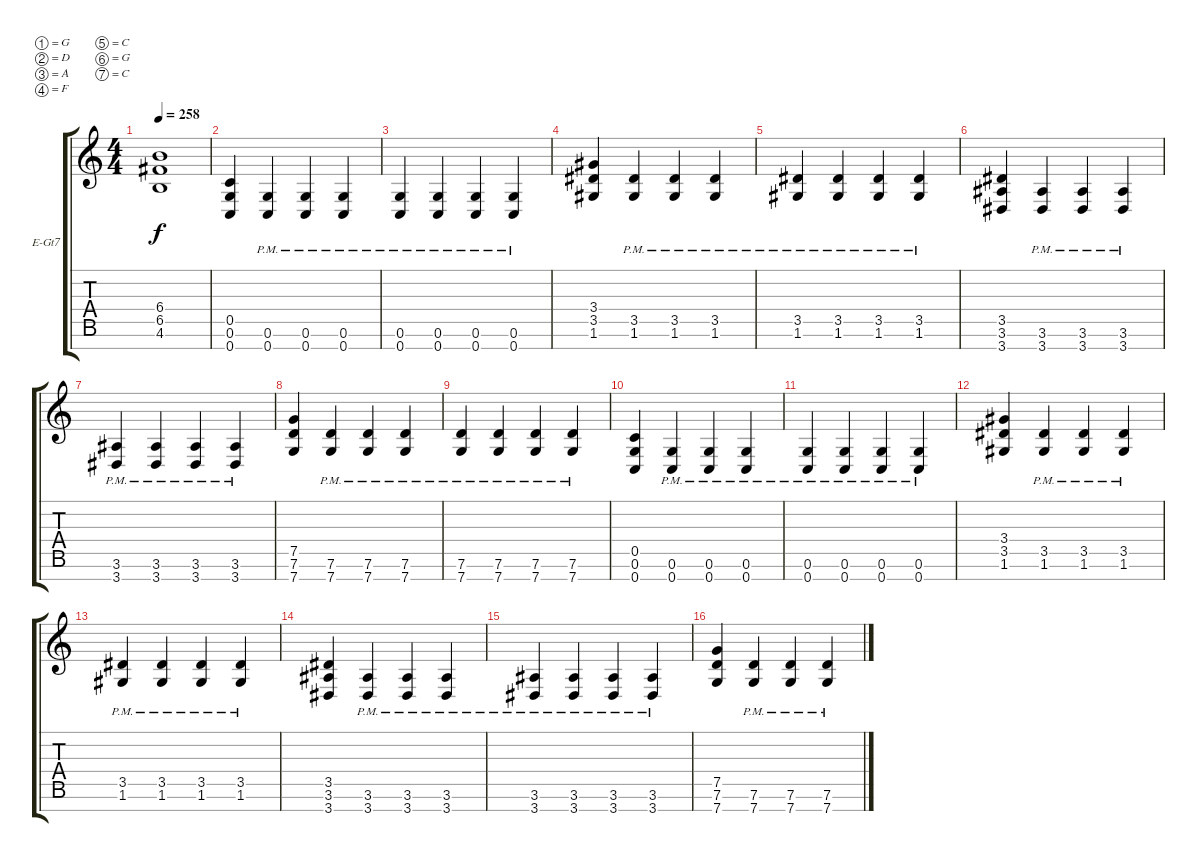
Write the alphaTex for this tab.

\defaultSystemsLayout 4
\bracketExtendMode groupsimilarinstruments
\firstSystemTrackNameOrientation horizontal
\otherSystemsTrackNameOrientation horizontal
\track ("Electric Guitar" "E-Gt7") {instrument distortionguitar}
\staff {score tabs}
\tuning (G4 D4 A3 F3 C3 G2 C2)
\ts (4 4)
\tempo 258
\clef g2
\ks c
(6.4{t} 6.5{t} 4.6{t}).1{dy f} |
(0.7 0.6 0.5).4 (0.7{pm} 0.6{pm}).4 (0.7{pm} 0.6{pm}).4 (0.7{pm} 0.6{pm}).4 |
(0.7{pm} 0.6{pm}).4 (0.7{pm} 0.6{pm}).4 (0.7{pm} 0.6{pm}).4 (0.7{pm} 0.6{pm}).4 |
(1.6 3.5 3.4).4 (3.5{pm} 1.6{pm}).4 (1.6{pm} 3.5{pm}).4 (1.6{pm} 3.5{pm}).4 |
(1.6{pm} 3.5{pm}).4 (1.6{pm} 3.5{pm}).4 (1.6{pm} 3.5{pm}).4 (1.6{pm} 3.5{pm}).4 |
(3.7 3.6 3.5).4 (3.6{pm} 3.7{pm}).4 (3.7{pm} 3.6{pm}).4 (3.7{pm} 3.6{pm}).4 |
(3.7{pm} 3.6{pm}).4 (3.7{pm} 3.6{pm}).4 (3.7{pm} 3.6{pm}).4 (3.7{pm} 3.6{pm}).4 |
(7.7 7.6 7.5).4 (7.6{pm} 7.7{pm}).4 (7.7{pm} 7.6{pm}).4 (7.7{pm} 7.6{pm}).4 |
(7.7{pm} 7.6{pm}).4 (7.7{pm} 7.6{pm}).4 (7.7{pm} 7.6{pm}).4 (7.7{pm} 7.6{pm}).4 |
(0.7 0.6 0.5).4 (0.7{pm} 0.6{pm}).4 (0.7{pm} 0.6{pm}).4 (0.7{pm} 0.6{pm}).4 |
(0.7{pm} 0.6{pm}).4 (0.7{pm} 0.6{pm}).4 (0.7{pm} 0.6{pm}).4 (0.7{pm} 0.6{pm}).4 |
(1.6 3.5 3.4).4 (3.5{pm} 1.6{pm}).4 (1.6{pm} 3.5{pm}).4 (1.6{pm} 3.5{pm}).4 |
(1.6{pm} 3.5{pm}).4 (1.6{pm} 3.5{pm}).4 (1.6{pm} 3.5{pm}).4 (1.6{pm} 3.5{pm}).4 |
(3.7 3.6 3.5).4 (3.6{pm} 3.7{pm}).4 (3.7{pm} 3.6{pm}).4 (3.7{pm} 3.6{pm}).4 |
(3.7{pm} 3.6{pm}).4 (3.7{pm} 3.6{pm}).4 (3.7{pm} 3.6{pm}).4 (3.7{pm} 3.6{pm}).4 |
(7.7 7.6 7.5).4 (7.6{pm} 7.7{pm}).4 (7.7{pm} 7.6{pm}).4 (7.7{pm} 7.6{pm}).4
